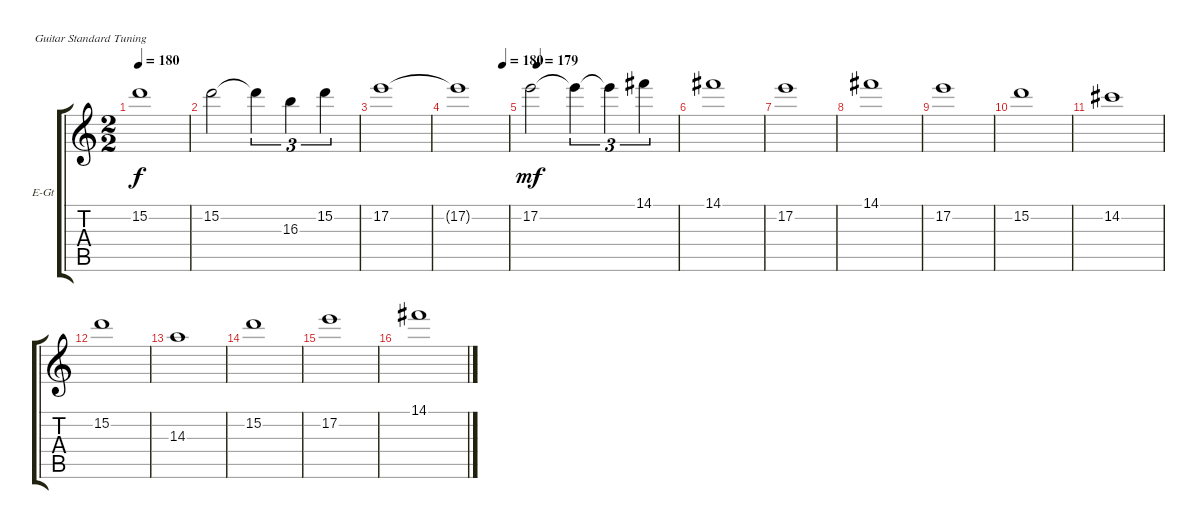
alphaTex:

\defaultSystemsLayout 4
\bracketExtendMode groupsimilarinstruments
\firstSystemTrackNameOrientation horizontal
\otherSystemsTrackNameOrientation horizontal
\track ("Electric Guitar" "E-Gt") {instrument overdrivenguitar}
\staff {score tabs}
\tuning (E4 B3 G3 D3 A2 E2)
\ts (2 2)
\tempo 180
\clef g2
\ks c
15.2.1{dy f} |
15.2.2 15.2{t}.4{tu (3 2)} 16.3.4{tu (3 2)} 15.2.4{tu (3 2)} |
17.2.1 |
\tempo (180 0.894737)
17.2{t}.1 |
\tempo (179 0.0526316)
17.2.2{dy mf} 17.2{t}.4{tu (3 2)} 17.2{t}.4{tu (3 2)} 14.1.4{tu (3 2)} |
14.1.1 |
17.2.1 |
14.1.1 |
17.2.1 |
15.2.1 |
14.2.1 |
15.2.1 |
14.3.1 |
15.2.1 |
17.2.1 |
14.1.1
